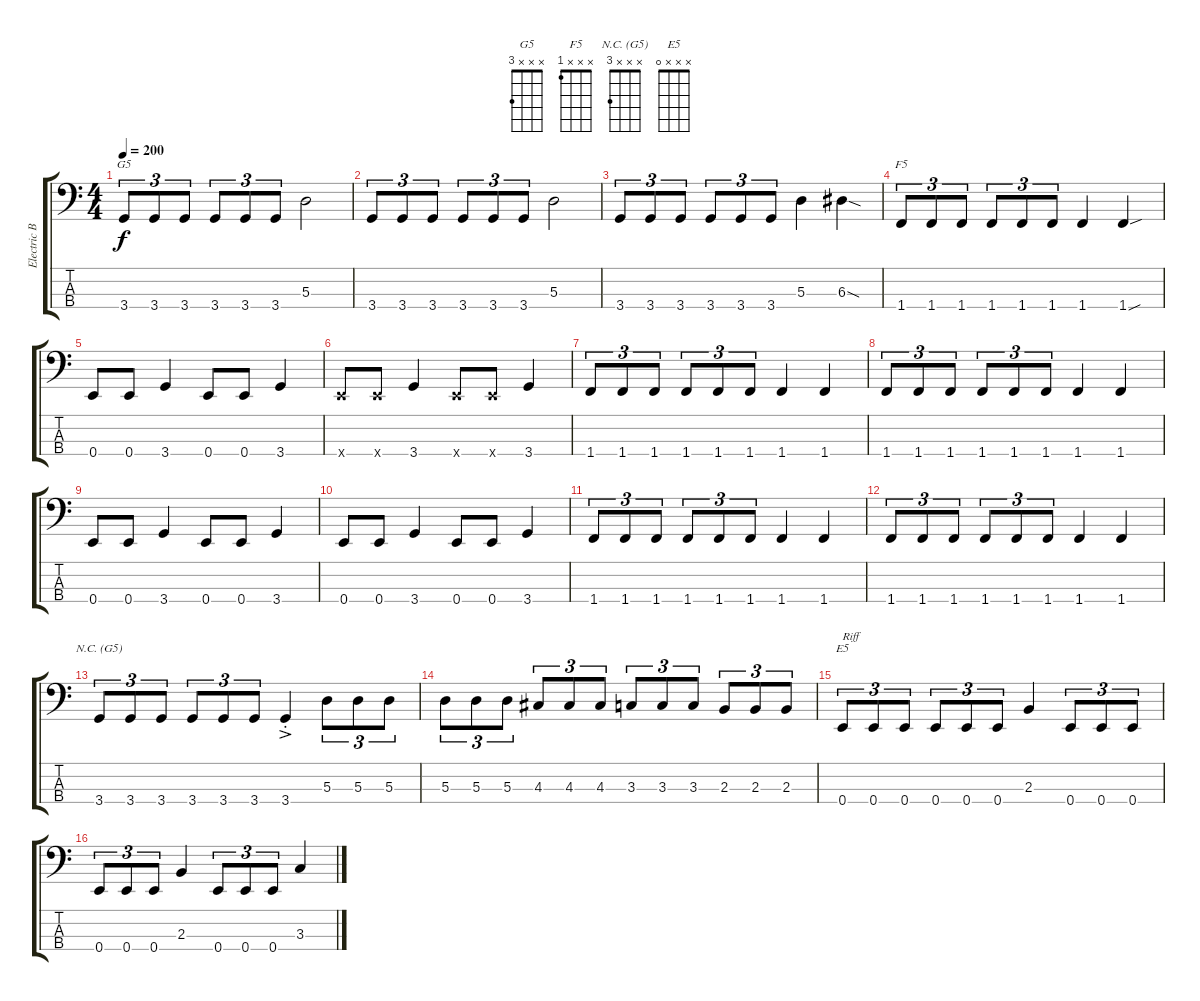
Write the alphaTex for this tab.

\track ("Electric Bass" "Electric B") {instrument electricbassfinger}
\staff {score tabs}
\tuning (G2 D2 A1 E1) {hide}
\chord ("G5" x x x 3)
\chord ("F5" x x x 1)
\chord ("N.C. (G5)" x x x 3)
\chord ("E5" x x x 0)
\ts (4 4)
\tempo 200
\clef f4
\ks c
3.4.8{tu (3 2) ch "G5" dy f} 3.4.8{tu (3 2)} 3.4.8{tu (3 2)} 3.4.8{tu (3 2)} 3.4.8{tu (3 2)} 3.4.8{tu (3 2)} 5.3.2 |
3.4.8{tu (3 2)} 3.4.8{tu (3 2)} 3.4.8{tu (3 2)} 3.4.8{tu (3 2)} 3.4.8{tu (3 2)} 3.4.8{tu (3 2)} 5.3.2 |
3.4.8{tu (3 2)} 3.4.8{tu (3 2)} 3.4.8{tu (3 2)} 3.4.8{tu (3 2)} 3.4.8{tu (3 2)} 3.4.8{tu (3 2)} 5.3.4 6.3{sod}.4 |
1.4.8{tu (3 2) ch "F5"} 1.4.8{tu (3 2)} 1.4.8{tu (3 2)} 1.4.8{tu (3 2)} 1.4.8{tu (3 2)} 1.4.8{tu (3 2)} 1.4.4 1.4{sou}.4 |
0.4.8 0.4.8 3.4.4 0.4.8 0.4.8 3.4.4 |
0.4{x}.8 0.4{x}.8 3.4.4 0.4{x}.8 0.4{x}.8 3.4.4 |
1.4.8{tu (3 2)} 1.4.8{tu (3 2)} 1.4.8{tu (3 2)} 1.4.8{tu (3 2)} 1.4.8{tu (3 2)} 1.4.8{tu (3 2)} 1.4.4 1.4.4 |
1.4.8{tu (3 2)} 1.4.8{tu (3 2)} 1.4.8{tu (3 2)} 1.4.8{tu (3 2)} 1.4.8{tu (3 2)} 1.4.8{tu (3 2)} 1.4.4 1.4.4 |
0.4.8 0.4.8 3.4.4 0.4.8 0.4.8 3.4.4 |
0.4.8 0.4.8 3.4.4 0.4.8 0.4.8 3.4.4 |
1.4.8{tu (3 2)} 1.4.8{tu (3 2)} 1.4.8{tu (3 2)} 1.4.8{tu (3 2)} 1.4.8{tu (3 2)} 1.4.8{tu (3 2)} 1.4.4 1.4.4 |
1.4.8{tu (3 2)} 1.4.8{tu (3 2)} 1.4.8{tu (3 2)} 1.4.8{tu (3 2)} 1.4.8{tu (3 2)} 1.4.8{tu (3 2)} 1.4.4 1.4.4 |
3.4.8{tu (3 2) ch "N.C. (G5)"} 3.4.8{tu (3 2)} 3.4.8{tu (3 2)} 3.4.8{tu (3 2)} 3.4.8{tu (3 2)} 3.4.8{tu (3 2)} 3.4{ac st}.4 5.3.8{tu (3 2)} 5.3.8{tu (3 2)} 5.3.8{tu (3 2)} |
5.3.8{tu (3 2)} 5.3.8{tu (3 2)} 5.3.8{tu (3 2)} 4.3.8{tu (3 2)} 4.3.8{tu (3 2)} 4.3.8{tu (3 2)} 3.3.8{tu (3 2)} 3.3.8{tu (3 2)} 3.3.8{tu (3 2)} 2.3.8{tu (3 2)} 2.3.8{tu (3 2)} 2.3.8{tu (3 2)} |
0.4.8{tu (3 2) ch "E5" txt "Riff"} 0.4.8{tu (3 2)} 0.4.8{tu (3 2)} 0.4.8{tu (3 2)} 0.4.8{tu (3 2)} 0.4.8{tu (3 2)} 2.3.4 0.4.8{tu (3 2)} 0.4.8{tu (3 2)} 0.4.8{tu (3 2)} |
0.4.8{tu (3 2)} 0.4.8{tu (3 2)} 0.4.8{tu (3 2)} 2.3.4 0.4.8{tu (3 2)} 0.4.8{tu (3 2)} 0.4.8{tu (3 2)} 3.3.4
